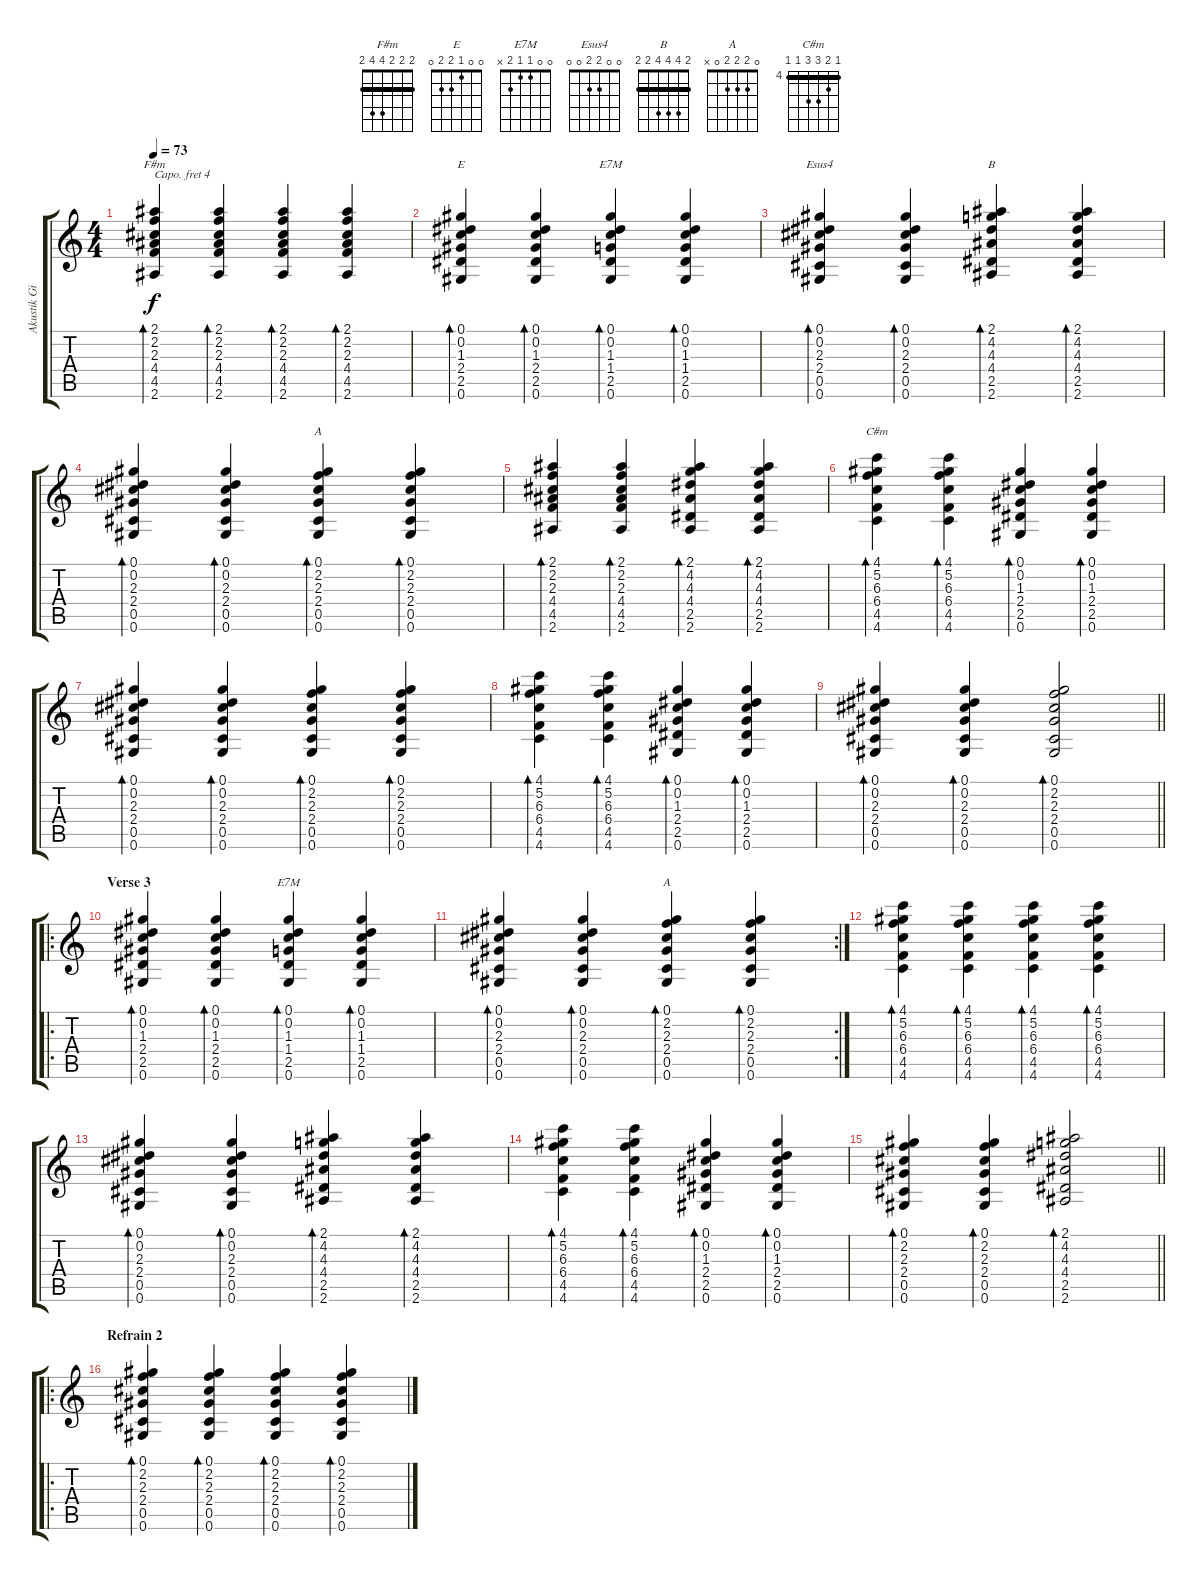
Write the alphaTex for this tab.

\track ("Akustik Gitarre" "Akustik Gi") {instrument acousticguitarsteel}
\staff {score tabs}
\capo 4
\tuning (E4 B3 G3 D3 A2 E2) {hide}
\chord ("F#m" 2 2 2 4 4 2) {barre 2}
\chord ("E" 0 0 1 2 2 0)
\chord ("E7M" 0 0 1 1 2 0)
\chord ("Esus4" 0 0 2 2 0 0)
\chord ("B" 2 4 4 4 2 2) {barre 2}
\chord ("A" 0 2 2 2 0 0)
\chord ("C#m" 4 5 6 6 4 4) {firstfret 4 barre 4}
\chord ("E7M" 0 0 1 1 2 x)
\chord ("A" 0 2 2 2 0 x)
\ts (4 4)
\tempo 73
\clef g2
\ks c
(2.1 2.2 2.3 4.4 4.5 2.6).4{bd 60 ch "F#m" dy f} (2.1 2.2 2.3 4.4 4.5 2.6).4{bd 60} (2.1 2.2 2.3 4.4 4.5 2.6).4{bd 60} (2.1 2.2 2.3 4.4 4.5 2.6).4{bd 60} |
(0.1 0.2 1.3 2.4 2.5 0.6).4{bd 60 ch "E"} (0.1 0.2 1.3 2.4 2.5 0.6).4{bd 60} (0.1 0.2 1.3 1.4 2.5 0.6).4{bd 60 ch "E7M"} (0.1 0.2 1.3 1.4 2.5 0.6).4{bd 60} |
(0.1 0.2 2.3 2.4 0.5 0.6).4{bd 60 ch "Esus4"} (0.1 0.2 2.3 2.4 0.5 0.6).4{bd 60} (2.1 4.2 4.3 4.4 2.5 2.6).4{bd 60 ch "B"} (2.1 4.2 4.3 4.4 2.5 2.6).4{bd 60} |
(0.1 0.2 2.3 2.4 0.5 0.6).4{bd 60} (0.1 0.2 2.3 2.4 0.5 0.6).4{bd 60} (0.1 2.2 2.3 2.4 0.5 0.6).4{bd 60 ch "A"} (0.1 2.2 2.3 2.4 0.5 0.6).4{bd 60} |
(2.1 2.2 2.3 4.4 4.5 2.6).4{bd 60} (2.1 2.2 2.3 4.4 4.5 2.6).4{bd 60} (2.1 4.2 4.3 4.4 2.5 2.6).4{bd 60} (2.1 4.2 4.3 4.4 2.5 2.6).4{bd 60} |
(4.1 5.2 6.3 6.4 4.5 4.6).4{bd 60 ch "C#m"} (4.1 5.2 6.3 6.4 4.5 4.6).4{bd 60} (0.1 0.2 1.3 2.4 2.5 0.6).4{bd 60} (0.1 0.2 1.3 2.4 2.5 0.6).4{bd 60} |
(0.1 0.2 2.3 2.4 0.5 0.6).4{bd 60} (0.1 0.2 2.3 2.4 0.5 0.6).4{bd 60} (0.1 2.2 2.3 2.4 0.5 0.6).4{bd 60} (0.1 2.2 2.3 2.4 0.5 0.6).4{bd 60} |
(4.1 5.2 6.3 6.4 4.5 4.6).4{bd 60} (4.1 5.2 6.3 6.4 4.5 4.6).4{bd 60} (0.1 0.2 1.3 2.4 2.5 0.6).4{bd 60} (0.1 0.2 1.3 2.4 2.5 0.6).4{bd 60} |
\barLineRight lightlight
(0.1 0.2 2.3 2.4 0.5 0.6).4{bd 60} (0.1 0.2 2.3 2.4 0.5 0.6).4{bd 60} (0.1 2.2 2.3 2.4 0.5 0.6).2{bd 60} |
\ro
\section ("" "Verse 3")
(0.1 0.2 1.3 2.4 2.5 0.6).4{bd 60} (0.1 0.2 1.3 2.4 2.5 0.6).4{bd 60} (0.1 0.2 1.3 1.4 2.5 0.6).4{bd 60 ch "E7M"} (0.1 0.2 1.3 1.4 2.5 0.6).4{bd 60} |
\rc 2
(0.1 0.2 2.3 2.4 0.5 0.6).4{bd 60} (0.1 0.2 2.3 2.4 0.5 0.6).4{bd 60} (0.1 2.2 2.3 2.4 0.5 0.6).4{bd 60 ch "A"} (0.1 2.2 2.3 2.4 0.5 0.6).4{bd 60} |
(4.1 5.2 6.3 6.4 4.5 4.6).4{bd 60} (4.1 5.2 6.3 6.4 4.5 4.6).4{bd 60} (4.1 5.2 6.3 6.4 4.5 4.6).4{bd 60} (4.1 5.2 6.3 6.4 4.5 4.6).4{bd 60} |
(0.1 0.2 2.3 2.4 0.5 0.6).4{bd 60} (0.1 0.2 2.3 2.4 0.5 0.6).4{bd 60} (2.1 4.2 4.3 4.4 2.5 2.6).4{bd 60} (2.1 4.2 4.3 4.4 2.5 2.6).4{bd 60} |
(4.1 5.2 6.3 6.4 4.5 4.6).4{bd 60} (4.1 5.2 6.3 6.4 4.5 4.6).4{bd 60} (0.1 0.2 1.3 2.4 2.5 0.6).4{bd 60} (0.1 0.2 1.3 2.4 2.5 0.6).4{bd 60} |
\barLineRight lightlight
(0.1 2.2 2.3 2.4 0.5 0.6).4{bd 60} (0.1 2.2 2.3 2.4 0.5 0.6).4{bd 60} (2.1 4.2 4.3 4.4 2.5 2.6).2{bd 60} |
\ro
\section ("" "Refrain 2")
(0.1 2.2 2.3 2.4 0.5 0.6).4{bd 60} (0.1 2.2 2.3 2.4 0.5 0.6).4{bd 60} (0.1 2.2 2.3 2.4 0.5 0.6).4{bd 60} (0.1 2.2 2.3 2.4 0.5 0.6).4{bd 60}
